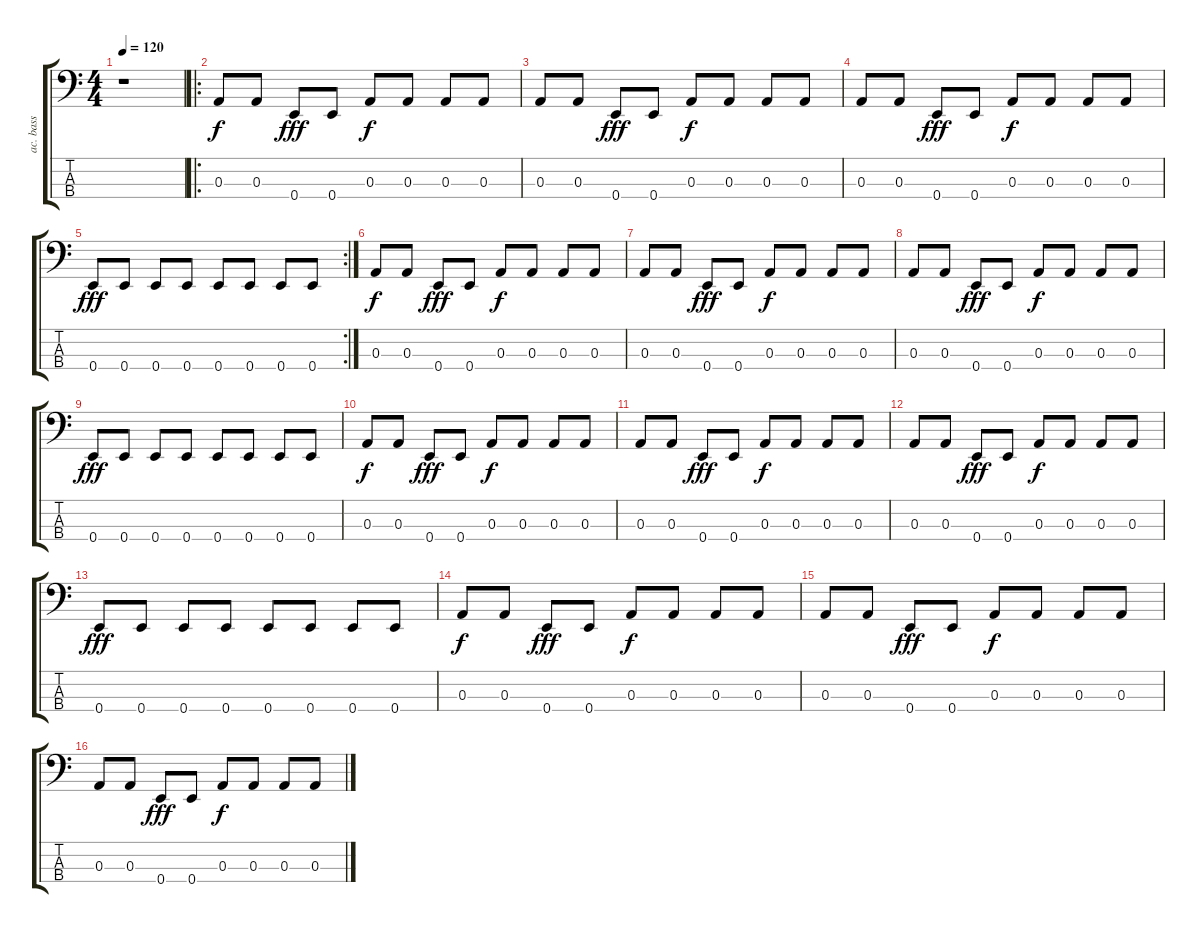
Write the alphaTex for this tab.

\track ("ac. bass" "ac. bass") {instrument acousticbass}
\staff {score tabs}
\tuning (G2 D2 A1 E1) {hide}
\ts (4 4)
\tempo 120
\clef f4
\ks c
r.1{dy f instrument acousticbass} |
\ro
0.3.8 0.3.8 0.4.8{dy fff} 0.4.8 0.3.8{dy f} 0.3.8 0.3.8 0.3.8 |
0.3.8 0.3.8 0.4.8{dy fff} 0.4.8 0.3.8{dy f} 0.3.8 0.3.8 0.3.8 |
0.3.8 0.3.8 0.4.8{dy fff} 0.4.8 0.3.8{dy f} 0.3.8 0.3.8 0.3.8 |
\rc 2
0.4.8{dy fff} 0.4.8 0.4.8 0.4.8 0.4.8 0.4.8 0.4.8 0.4.8 |
0.3.8{dy f} 0.3.8 0.4.8{dy fff} 0.4.8 0.3.8{dy f} 0.3.8 0.3.8 0.3.8 |
0.3.8 0.3.8 0.4.8{dy fff} 0.4.8 0.3.8{dy f} 0.3.8 0.3.8 0.3.8 |
0.3.8 0.3.8 0.4.8{dy fff} 0.4.8 0.3.8{dy f} 0.3.8 0.3.8 0.3.8 |
0.4.8{dy fff} 0.4.8 0.4.8 0.4.8 0.4.8 0.4.8 0.4.8 0.4.8 |
0.3.8{dy f} 0.3.8 0.4.8{dy fff} 0.4.8 0.3.8{dy f} 0.3.8 0.3.8 0.3.8 |
0.3.8 0.3.8 0.4.8{dy fff} 0.4.8 0.3.8{dy f} 0.3.8 0.3.8 0.3.8 |
0.3.8 0.3.8 0.4.8{dy fff} 0.4.8 0.3.8{dy f} 0.3.8 0.3.8 0.3.8 |
0.4.8{dy fff} 0.4.8 0.4.8 0.4.8 0.4.8 0.4.8 0.4.8 0.4.8 |
0.3.8{dy f} 0.3.8 0.4.8{dy fff} 0.4.8 0.3.8{dy f} 0.3.8 0.3.8 0.3.8 |
0.3.8 0.3.8 0.4.8{dy fff} 0.4.8 0.3.8{dy f} 0.3.8 0.3.8 0.3.8 |
0.3.8 0.3.8 0.4.8{dy fff} 0.4.8 0.3.8{dy f} 0.3.8 0.3.8 0.3.8
